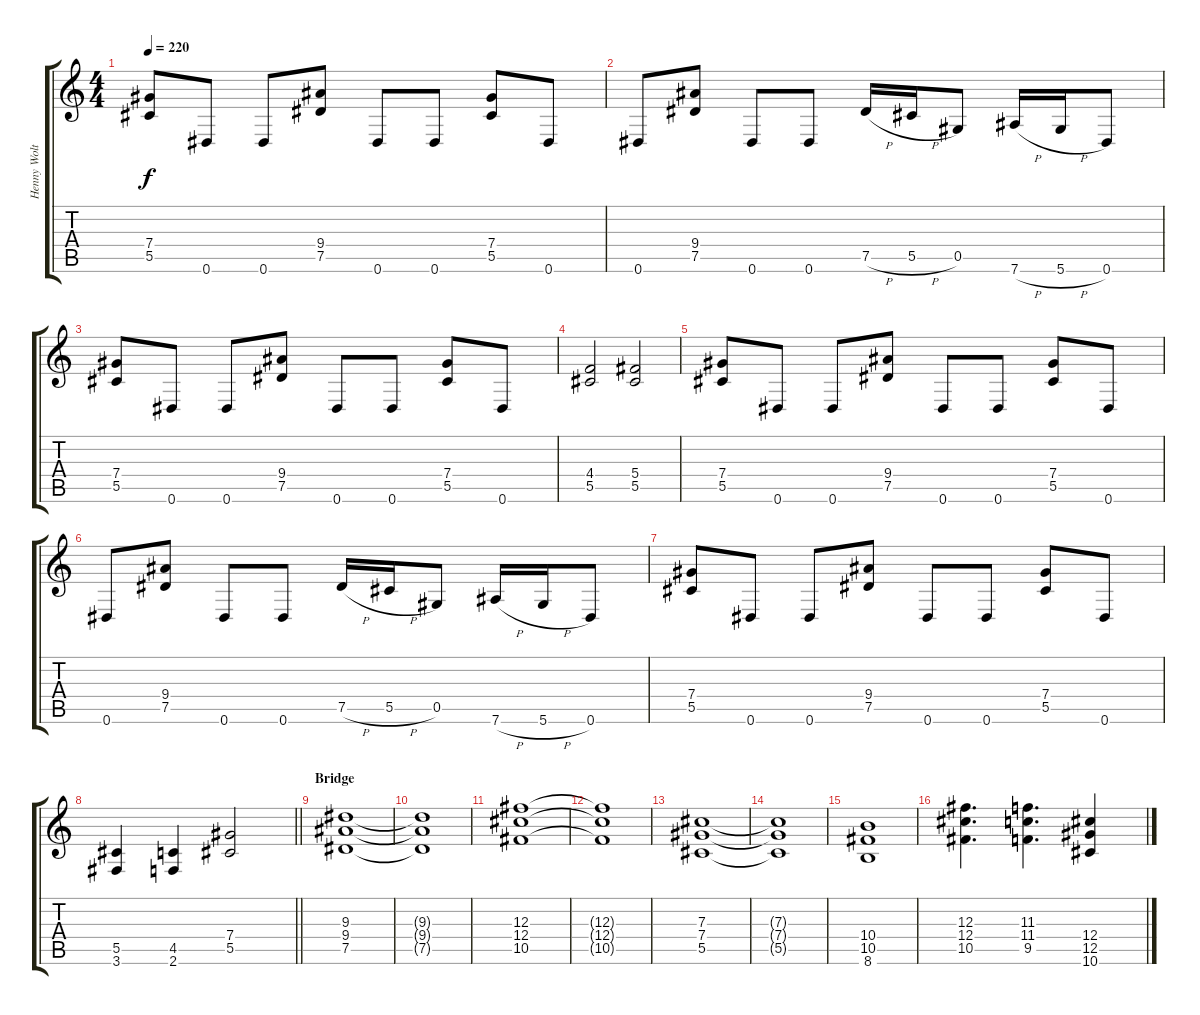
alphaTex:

\track ("Henny Wolter" "Henny Wolt") {instrument distortionguitar}
\staff {score tabs}
\tuning (Eb4 Bb3 Gb3 Db3 Ab2 Eb2) {hide}
\ts (4 4)
\tempo 220
\clef g2
\ks c
(7.4 5.5).8{dy f} 0.6.8 0.6.8 (9.4 7.5).8 0.6.8 0.6.8 (7.4 5.5).8 0.6.8 |
0.6.8 (9.4 7.5).8 0.6.8 0.6.8 7.5{h}.16 5.5{h}.16 0.5.8 7.6{h}.16 5.6{h}.16 0.6.8 |
(7.4 5.5).8 0.6.8 0.6.8 (9.4 7.5).8 0.6.8 0.6.8 (7.4 5.5).8 0.6.8 |
(4.4 5.5).2 (5.4 5.5).2 |
(7.4 5.5).8 0.6.8 0.6.8 (9.4 7.5).8 0.6.8 0.6.8 (7.4 5.5).8 0.6.8 |
0.6.8 (9.4 7.5).8 0.6.8 0.6.8 7.5{h}.16 5.5{h}.16 0.5.8 7.6{h}.16 5.6{h}.16 0.6.8 |
(7.4 5.5).8 0.6.8 0.6.8 (9.4 7.5).8 0.6.8 0.6.8 (7.4 5.5).8 0.6.8 |
\barLineRight lightlight
(5.5 3.6).4 (4.5 2.6).4 (7.4 5.5).2 |
\section ("" "Bridge")
(9.3 9.4 7.5).1{volume 8} |
(9.3{t} 9.4{t} 7.5{t}).1 |
(12.3 12.4 10.5).1 |
(12.3{t} 12.4{t} 10.5{t}).1 |
(7.3 7.4 5.5).1 |
(7.3{t} 7.4{t} 5.5{t}).1 |
(10.4 10.5 8.6).1 |
(12.3 12.4 10.5).4{d} (11.3 11.4 9.5).4{d} (12.4 12.5 10.6).4
